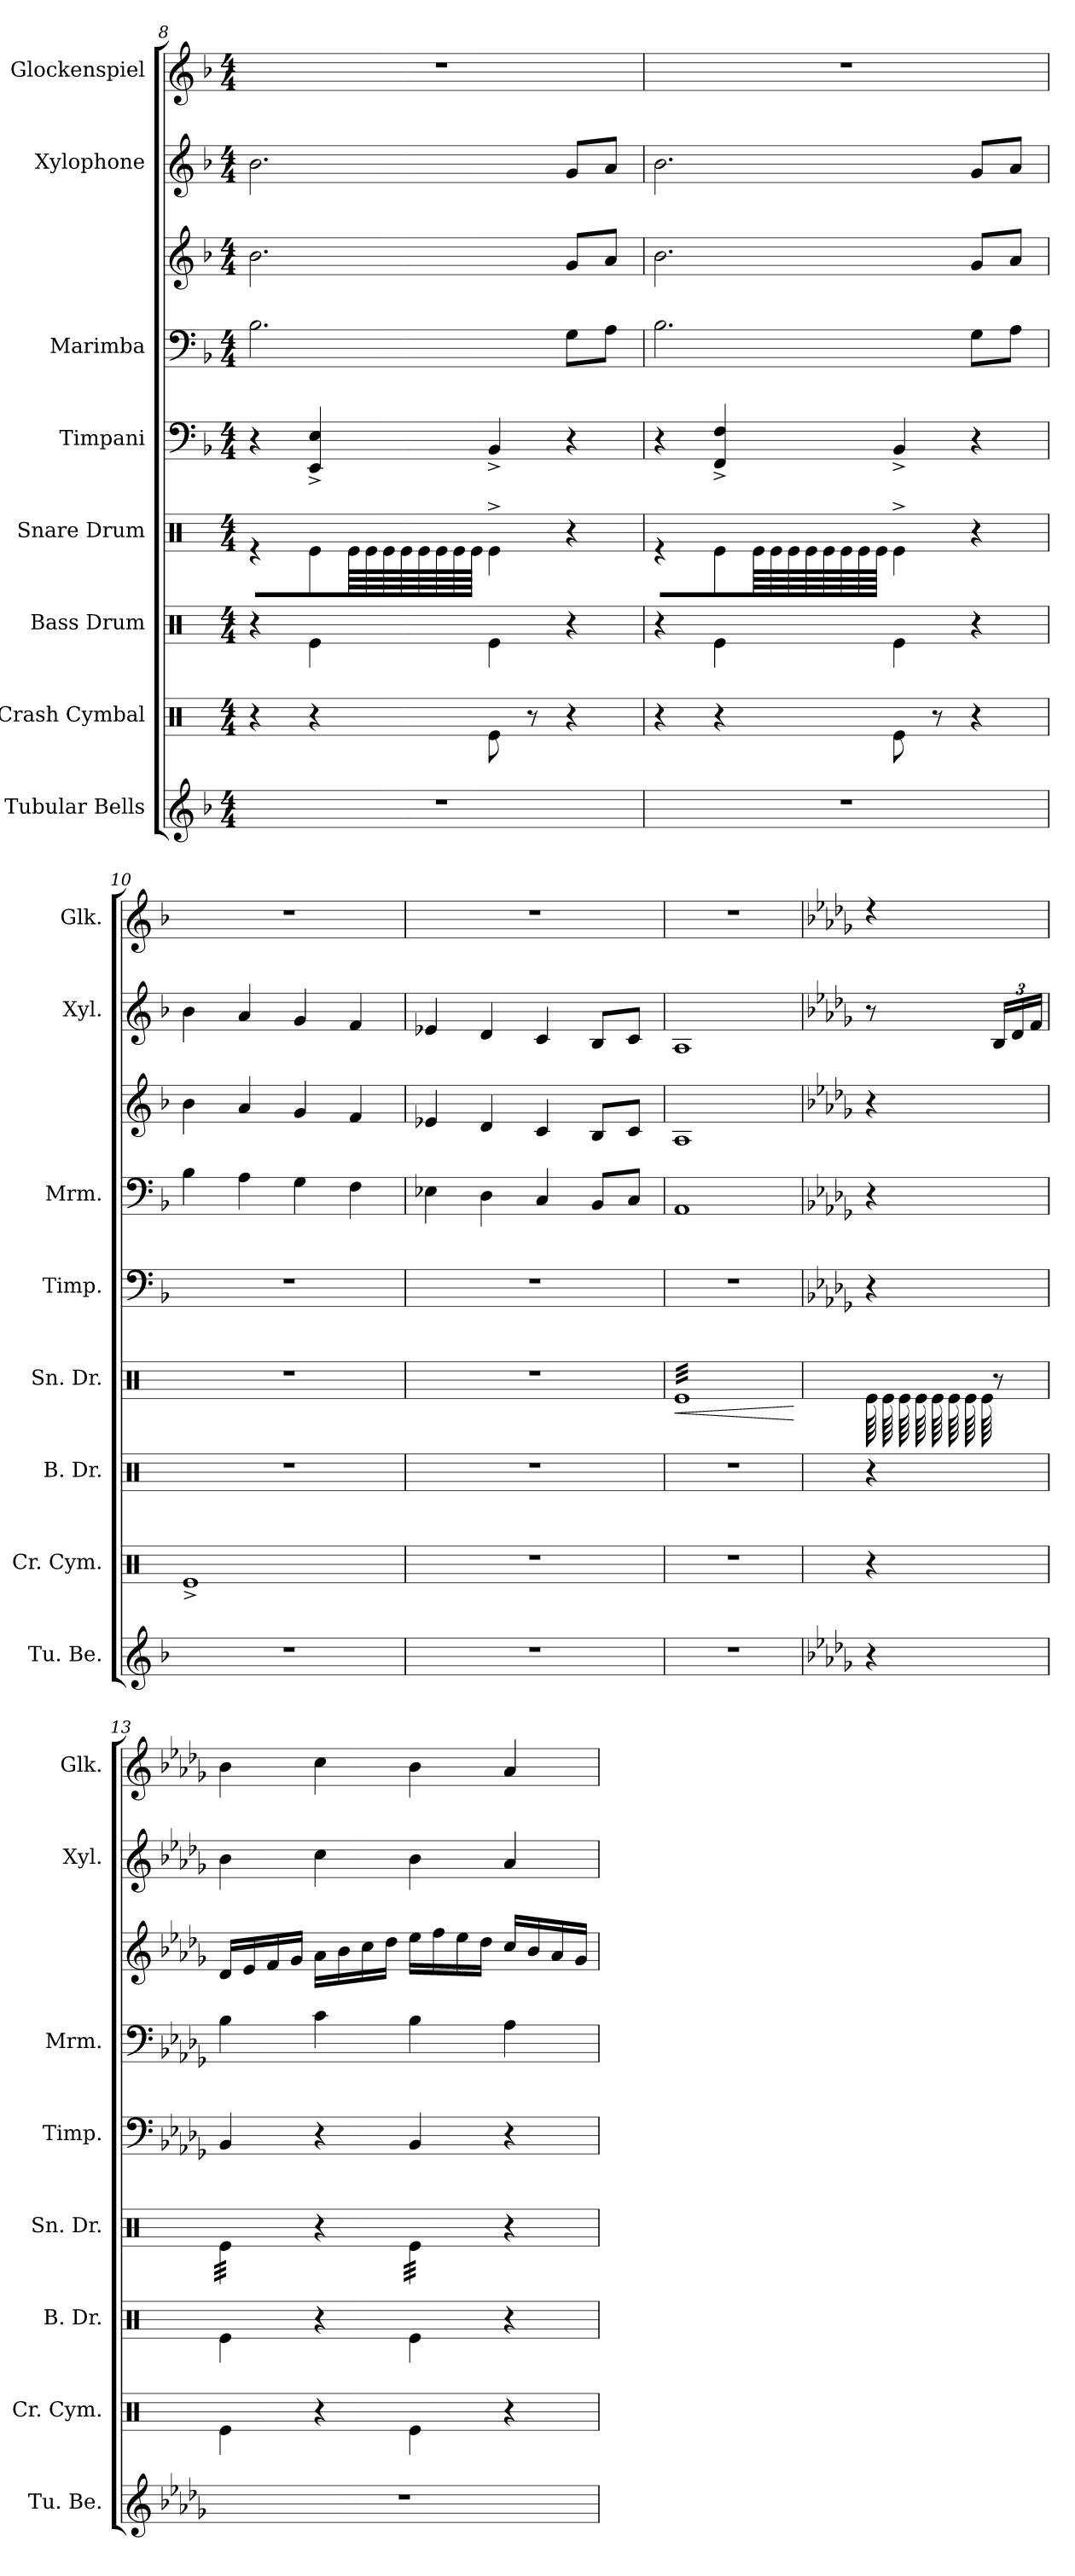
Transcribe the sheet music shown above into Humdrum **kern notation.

**kern	**kern	**kern	**kern	**dynam	**kern	**kern	**kern	**kern	**kern
*part8	*part7	*part6	*part5	*part5	*part4	*part3	*part3	*part2	*part1
*staff9	*staff8	*staff7	*staff6	*staff6	*staff5	*staff4	*staff3	*staff2	*staff1
*I"Tubular Bells	*I"Crash Cymbal	*I"Bass Drum	*I"Snare Drum	*	*I"Timpani	*I"Marimba	*	*I"Xylophone	*I"Glockenspiel
*I'Tu. Be.	*I'Cr. Cym.	*I'B. Dr.	*I'Sn. Dr.	*	*I'Timp.	*I'Mrm.	*	*I'Xyl.	*I'Glk.
!!LO:PB:g=z
*clefG2	*clefX	*clefX	*clefX	*	*clefF4	*clefF4	*clefG2	*clefG2	*clefG2
*	*	*	*	*	*	*	*	*ITrd-7c-12	*ITrd-14c-24
*k[b-]	*k[]	*k[]	*k[]	*	*k[b-]	*k[b-]	*k[b-]	*k[b-]	*k[b-]
*M4/4	*M4/4	*M4/4	*M4/4	*	*M4/4	*M4/4	*M4/4	*M4/4	*M4/4
=8	=8	=8	=8	=8	=8	=8	=8	=8	=8
1r	4r	4r	4r	.	4r	2.B-\	2.b-\	2.bb-\	1r
.	4r	4Re\	8Re\L	.	4EE/^ 4E/^	.	.	.	.
*	*	*	*tremolo	*	*	*	*	*	*
.	.	.	64Re\	.	.	.	.	.	.
.	.	.	64Re\	.	.	.	.	.	.
.	.	.	64Re\	.	.	.	.	.	.
.	.	.	64Re\	.	.	.	.	.	.
.	.	.	64Re\	.	.	.	.	.	.
.	.	.	64Re\	.	.	.	.	.	.
.	.	.	64Re\	.	.	.	.	.	.
.	.	.	64Re\JJJJ	.	.	.	.	.	.
*	*	*	*Xtremolo	*	*	*	*	*	*
.	8Re\	4Re\	4Re^\	.	4BB-^/	.	.	.	.
.	8r	.	.	.	.	.	.	.	.
.	4r	4r	4r	.	4r	8G\L	8g/L	8gg/L	.
.	.	.	.	.	.	8A\J	8a/J	8aa/J	.
=9	=9	=9	=9	=9	=9	=9	=9	=9	=9
1r	4r	4r	4r	.	4r	2.B-\	2.b-\	2.bb-\	1r
.	4r	4Re\	8Re\L	.	4FF/^ 4F/^	.	.	.	.
*	*	*	*tremolo	*	*	*	*	*	*
.	.	.	64Re\	.	.	.	.	.	.
.	.	.	64Re\	.	.	.	.	.	.
.	.	.	64Re\	.	.	.	.	.	.
.	.	.	64Re\	.	.	.	.	.	.
.	.	.	64Re\	.	.	.	.	.	.
.	.	.	64Re\	.	.	.	.	.	.
.	.	.	64Re\	.	.	.	.	.	.
.	.	.	64Re\JJJJ	.	.	.	.	.	.
*	*	*	*Xtremolo	*	*	*	*	*	*
.	8Re\	4Re\	4Re^\	.	4BB-^/	.	.	.	.
.	8r	.	.	.	.	.	.	.	.
.	4r	4r	4r	.	4r	8G\L	8g/L	8gg/L	.
.	.	.	.	.	.	8A\J	8a/J	8aa/J	.
=10	=10	=10	=10	=10	=10	=10	=10	=10	=10
1r	1Re^	1r	1r	.	1r	4B-\	4b-\	4bb-\	1r
.	.	.	.	.	.	4A\	4a/	4aa/	.
.	.	.	.	.	.	4G\	4g/	4gg/	.
.	.	.	.	.	.	4F\	4f/	4ff/	.
=11	=11	=11	=11	=11	=11	=11	=11	=11	=11
1r	1r	1r	1r	.	1r	4E-X\	4e-X/	4ee-X/	1r
.	.	.	.	.	.	4D\	4d/	4dd/	.
.	.	.	.	.	.	4C/	4c/	4cc/	.
.	.	.	.	.	.	8BB-/L	8B-/L	8b-/L	.
.	.	.	.	.	.	8C/J	8c/J	8cc/J	.
=12	=12	=12	=12	=12	=12	=12	=12	=12	=12
!	!	!	!	!LO:HP:b	!	!	!	!	!
*	*	*	*tremolo	*	*	*	*	*	*
1r	1r	1r	32ReLLL	<	1r	1AA	1A	1a	1r
.	.	.	32Re	.	.	.	.	.	.
.	.	.	32Re	.	.	.	.	.	.
.	.	.	32Re	.	.	.	.	.	.
.	.	.	32Re	.	.	.	.	.	.
.	.	.	32Re	.	.	.	.	.	.
.	.	.	32Re	.	.	.	.	.	.
.	.	.	32Re	.	.	.	.	.	.
.	.	.	32Re	.	.	.	.	.	.
.	.	.	32Re	.	.	.	.	.	.
.	.	.	32Re	.	.	.	.	.	.
.	.	.	32Re	.	.	.	.	.	.
.	.	.	32Re	.	.	.	.	.	.
.	.	.	32Re	.	.	.	.	.	.
.	.	.	32Re	.	.	.	.	.	.
.	.	.	32Re	.	.	.	.	.	.
.	.	.	32Re	.	.	.	.	.	.
.	.	.	32Re	.	.	.	.	.	.
.	.	.	32Re	.	.	.	.	.	.
.	.	.	32Re	.	.	.	.	.	.
.	.	.	32Re	.	.	.	.	.	.
.	.	.	32Re	.	.	.	.	.	.
.	.	.	32Re	.	.	.	.	.	.
.	.	.	32Re	.	.	.	.	.	.
.	.	.	32Re	.	.	.	.	.	.
.	.	.	32Re	.	.	.	.	.	.
.	.	.	32Re	.	.	.	.	.	.
.	.	.	32Re	.	.	.	.	.	.
.	.	.	32Re	.	.	.	.	.	.
.	.	.	32Re	.	.	.	.	.	.
.	.	.	32Re	.	.	.	.	.	.
.	.	.	32ReJJJ	.	.	.	.	.	.
.	.	.	.	[	.	.	.	.	.
=12X1	=12X1	=12X1	=12X1	=12X1	=12X1	=12X1	=12X1	=12X1	=12X1
*k[b-e-a-d-g-]	*	*	*	*	*k[b-e-a-d-g-]	*k[b-e-a-d-g-]	*k[b-e-a-d-g-]	*k[b-e-a-d-g-]	*k[b-e-a-d-g-]
*	*	*	*	*	*	*	*	*	*MM140
4r	4r	4r	64Re\	.	4r	4r	4r	8r	4rdd
.	.	.	64Re\	.	.	.	.	.	.
.	.	.	64Re\	.	.	.	.	.	.
.	.	.	64Re\	.	.	.	.	.	.
.	.	.	64Re\	.	.	.	.	.	.
.	.	.	64Re\	.	.	.	.	.	.
.	.	.	64Re\	.	.	.	.	.	.
.	.	.	64Re\	.	.	.	.	.	.
*	*	*	*	*	*	*	*	*Xbrackettup	*
.	.	.	8r	.	.	.	.	24b-/LL	.
.	.	.	.	.	.	.	.	24dd-/	.
.	.	.	.	.	.	.	.	24ff/JJ	.
!!LO:PB:g=z
=13	=13	=13	=13	=13	=13	=13	=13	=13	=13
1r	4Re\	4Re\	32Re\LLL	.	4BB-/	4B-\	16d-/LL	4bb-\	4bbb-\
.	.	.	32Re\	.	.	.	.	.	.
.	.	.	32Re\	.	.	.	16e-/	.	.
.	.	.	32Re\	.	.	.	.	.	.
.	.	.	32Re\	.	.	.	16f/	.	.
.	.	.	32Re\	.	.	.	.	.	.
.	.	.	32Re\	.	.	.	16g-/JJ	.	.
.	.	.	32Re\JJJ	.	.	.	.	.	.
.	4r	4r	4r	.	4r	4c\	16a-\LL	4ccc\	4cccc\
.	.	.	.	.	.	.	16b-\	.	.
.	.	.	.	.	.	.	16cc\	.	.
.	.	.	.	.	.	.	16dd-\JJ	.	.
.	4Re\	4Re\	32Re\LLL	.	4BB-/	4B-\	16ee-\LL	4bb-\	4bbb-\
.	.	.	32Re\	.	.	.	.	.	.
.	.	.	32Re\	.	.	.	16ff\	.	.
.	.	.	32Re\	.	.	.	.	.	.
.	.	.	32Re\	.	.	.	16ee-\	.	.
.	.	.	32Re\	.	.	.	.	.	.
.	.	.	32Re\	.	.	.	16dd-\JJ	.	.
.	.	.	32Re\JJJ	.	.	.	.	.	.
*	*	*	*Xtremolo	*	*	*	*	*	*
.	4r	4r	4r	.	4r	4A-\	16cc/LL	4aa-/	4aaa-/
.	.	.	.	.	.	.	16b-/	.	.
.	.	.	.	.	.	.	16a-/	.	.
.	.	.	.	.	.	.	16g-/JJ	.	.
=	=	=	=	=	=	=	=	=	=
*-	*-	*-	*-	*-	*-	*-	*-	*-	*-
